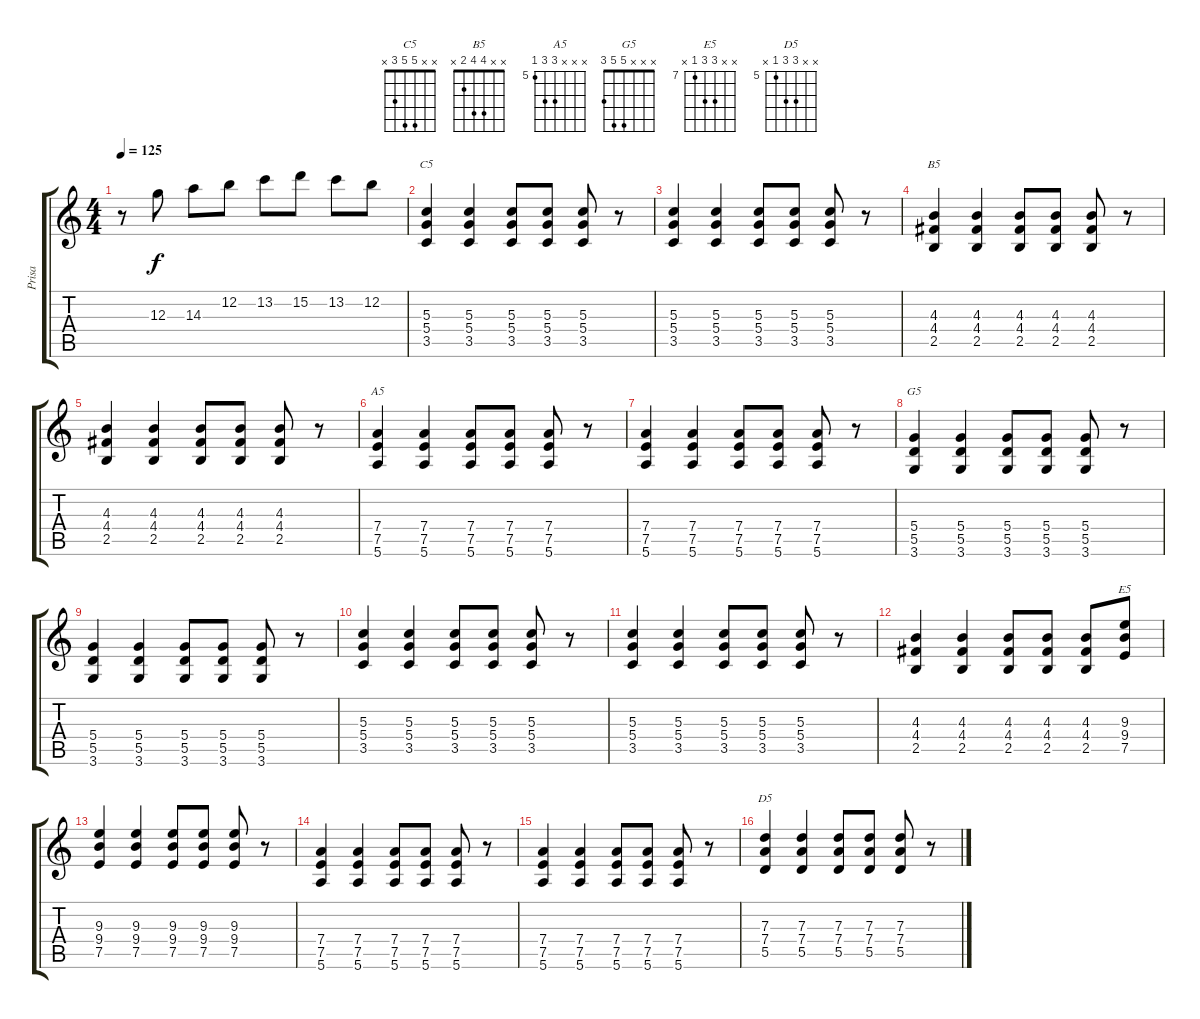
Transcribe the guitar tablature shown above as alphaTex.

\track ("Prisa" "Prisa") {instrument distortionguitar}
\staff {score tabs}
\tuning (E4 B3 G3 D3 A2 E2) {hide}
\chord ("C5" x x 5 5 3 x)
\chord ("B5" x x 4 4 2 x)
\chord ("A5" x x x 7 7 5) {firstfret 5}
\chord ("G5" x x x 5 5 3)
\chord ("E5" x x 9 9 7 x) {firstfret 7}
\chord ("D5" x x 7 7 5 x) {firstfret 5}
\ts (4 4)
\tempo 125
\clef g2
\ks c
r.8{dy f} 12.3.8 14.3.8 12.2.8 13.2.8 15.2.8 13.2.8 12.2.8 |
(5.3 5.4 3.5).4{ch "C5"} (5.3 5.4 3.5).4 (5.3 5.4 3.5).8 (5.3 5.4 3.5).8 (5.3 5.4 3.5).8 r.8 |
(5.3 5.4 3.5).4 (5.3 5.4 3.5).4 (5.3 5.4 3.5).8 (5.3 5.4 3.5).8 (5.3 5.4 3.5).8 r.8 |
(4.3 4.4 2.5).4{ch "B5"} (4.3 4.4 2.5).4 (4.3 4.4 2.5).8 (4.3 4.4 2.5).8 (4.3 4.4 2.5).8 r.8 |
(4.3 4.4 2.5).4 (4.3 4.4 2.5).4 (4.3 4.4 2.5).8 (4.3 4.4 2.5).8 (4.3 4.4 2.5).8 r.8 |
(7.4 7.5 5.6).4{ch "A5"} (7.4 7.5 5.6).4 (7.4 7.5 5.6).8 (7.4 7.5 5.6).8 (7.4 7.5 5.6).8 r.8 |
(7.4 7.5 5.6).4 (7.4 7.5 5.6).4 (7.4 7.5 5.6).8 (7.4 7.5 5.6).8 (7.4 7.5 5.6).8 r.8 |
(5.4 5.5 3.6).4{ch "G5"} (5.4 5.5 3.6).4 (5.4 5.5 3.6).8 (5.4 5.5 3.6).8 (5.4 5.5 3.6).8 r.8 |
(5.4 5.5 3.6).4 (5.4 5.5 3.6).4 (5.4 5.5 3.6).8 (5.4 5.5 3.6).8 (5.4 5.5 3.6).8 r.8 |
(5.3 5.4 3.5).4 (5.3 5.4 3.5).4 (5.3 5.4 3.5).8 (5.3 5.4 3.5).8 (5.3 5.4 3.5).8 r.8 |
(5.3 5.4 3.5).4 (5.3 5.4 3.5).4 (5.3 5.4 3.5).8 (5.3 5.4 3.5).8 (5.3 5.4 3.5).8 r.8 |
(4.3 4.4 2.5).4 (4.3 4.4 2.5).4 (4.3 4.4 2.5).8 (4.3 4.4 2.5).8 (4.3 4.4 2.5).8 (9.3 9.4 7.5).8{ch "E5"} |
(9.3 9.4 7.5).4 (9.3 9.4 7.5).4 (9.3 9.4 7.5).8 (9.3 9.4 7.5).8 (9.3 9.4 7.5).8 r.8 |
(7.4 7.5 5.6).4 (7.4 7.5 5.6).4 (7.4 7.5 5.6).8 (7.4 7.5 5.6).8 (7.4 7.5 5.6).8 r.8 |
(7.4 7.5 5.6).4 (7.4 7.5 5.6).4 (7.4 7.5 5.6).8 (7.4 7.5 5.6).8 (7.4 7.5 5.6).8 r.8 |
(7.3 7.4 5.5).4{ch "D5"} (7.3 7.4 5.5).4 (7.3 7.4 5.5).8 (7.3 7.4 5.5).8 (7.3 7.4 5.5).8 r.8
